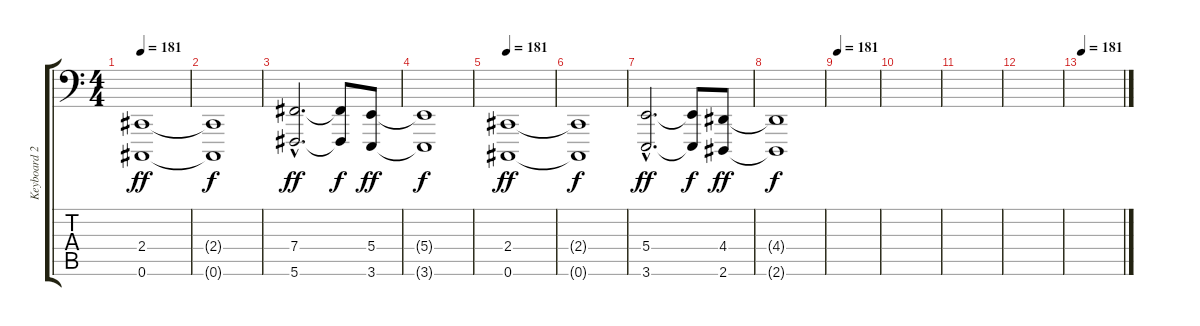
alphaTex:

\track ("Keyboard 2" "Keyboard 2") {instrument stringensemble1}
\staff {score tabs}
\tuning (Db3 Ab2 E2 B1 Gb1 Db1) {hide}
\ts (4 4)
\tempo 181
\clef f4
\ks c
(2.4 0.6).1{dy ff} |
(2.4{t} 0.6{t}).1{dy f} |
(7.4{hac} 5.6{hac}).2{d dy ff} (7.4{t} 5.6{t}).8{dy f} (5.4 3.6).8{dy ff} |
(5.4{t} 3.6{t}).1{dy f} |
\tempo 181
(2.4 0.6).1{dy ff} |
(2.4{t} 0.6{t}).1{dy f} |
(5.4{hac} 3.6{hac}).2{d dy ff} (5.4{t} 3.6{t}).8{dy f} (4.4 2.6).8{dy ff} |
(4.4{t} 2.6{t}).1{dy f} |
\tempo 181
|
|
|
|
\tempo 181
